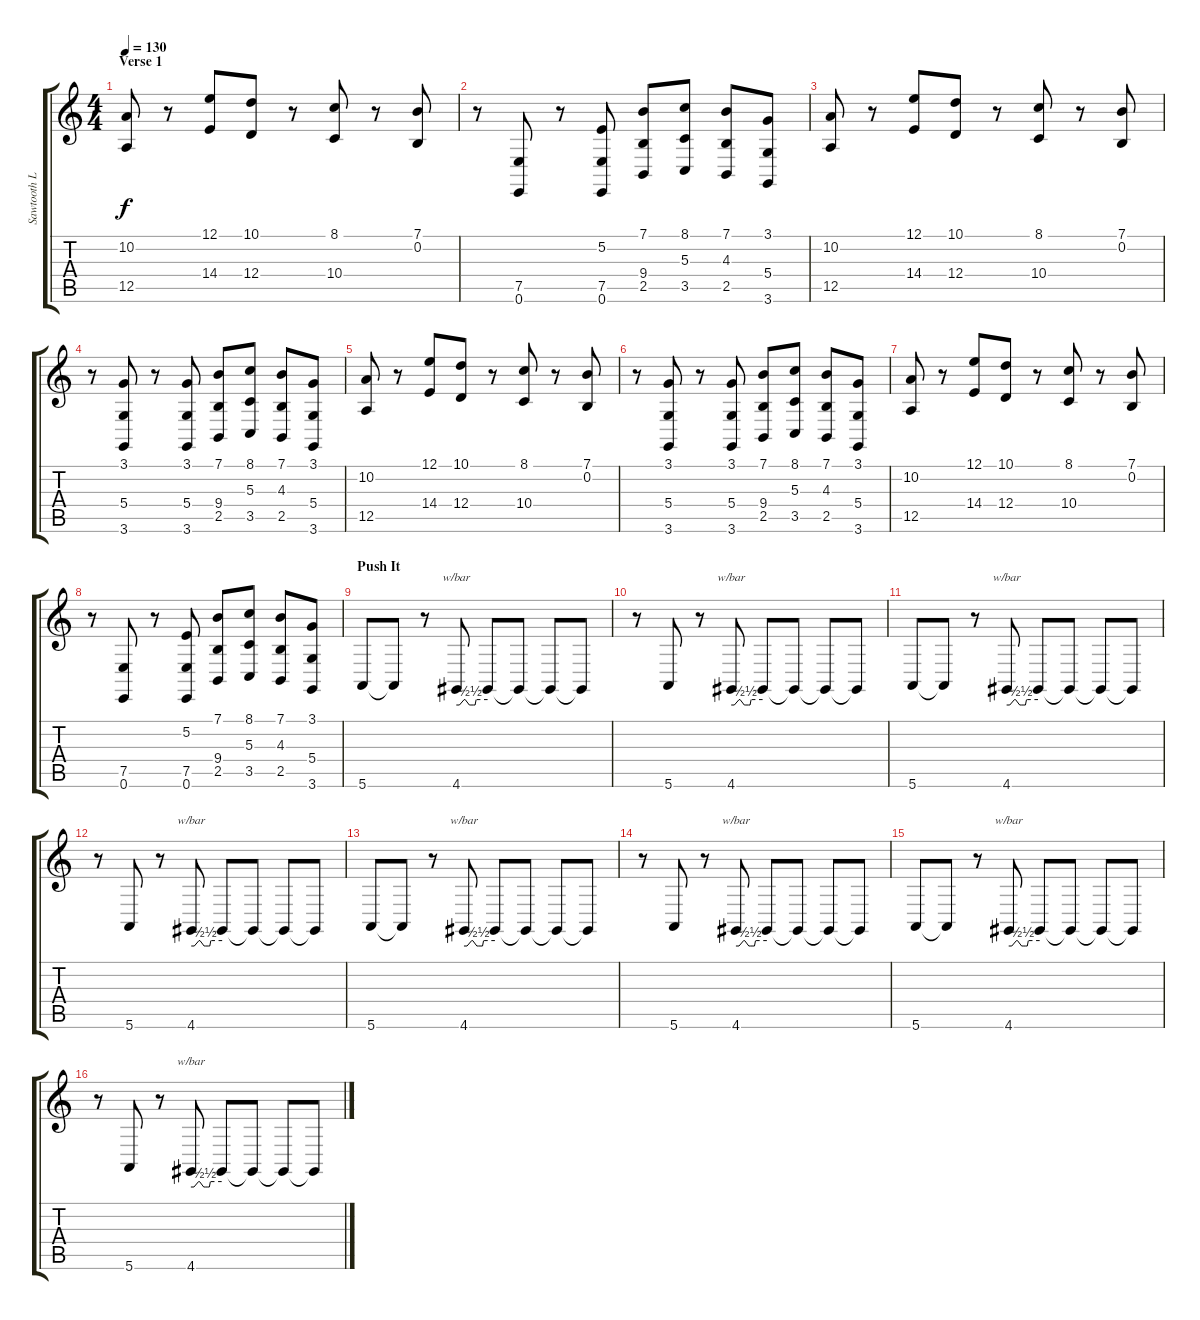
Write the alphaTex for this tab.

\track ("Sawtooth Lead" "Sawtooth L") {instrument lead2sawtooth}
\staff {score tabs}
\tuning (E4 B3 G3 D3 A2 E2) {hide}
\ts (4 4)
\section ("" "Verse 1")
\tempo 130
\clef g2
\ks c
(10.2 12.5).8{dy f volume 15} r.8 (12.1 14.4).8 (10.1 12.4).8 r.8 (8.1 10.4).8 r.8 (7.1 0.2).8 |
r.8 (7.5 0.6).8 r.8 (5.2 7.5 0.6).8 (7.1 9.4 2.5).8 (8.1 5.3 3.5).8 (7.1 4.3 2.5).8 (3.1 5.4 3.6).8 |
(10.2 12.5).8{volume 15} r.8 (12.1 14.4).8 (10.1 12.4).8 r.8 (8.1 10.4).8 r.8 (7.1 0.2).8 |
r.8 (3.1 5.4 3.6).8 r.8 (3.1 5.4 3.6).8 (7.1 9.4 2.5).8 (8.1 5.3 3.5).8 (7.1 4.3 2.5).8 (3.1 5.4 3.6).8 |
(10.2 12.5).8{volume 15} r.8 (12.1 14.4).8 (10.1 12.4).8 r.8 (8.1 10.4).8 r.8 (7.1 0.2).8 |
r.8 (3.1 5.4 3.6).8 r.8 (3.1 5.4 3.6).8 (7.1 9.4 2.5).8 (8.1 5.3 3.5).8 (7.1 4.3 2.5).8 (3.1 5.4 3.6).8 |
(10.2 12.5).8{volume 15} r.8 (12.1 14.4).8 (10.1 12.4).8 r.8 (8.1 10.4).8 r.8 (7.1 0.2).8 |
r.8 (7.5 0.6).8 r.8 (5.2 7.5 0.6).8 (7.1 9.4 2.5).8 (8.1 5.3 3.5).8 (7.1 4.3 2.5).8 (3.1 5.4 3.6).8 |
\section ("" "Push It")
5.6.8{volume 9} 5.6{t}.8 r.8 4.6.8{tbe (custom default 0 0 6 0 15 2 17 2 25 0 28 0 33 0 36 0 38 2 60 2)} 4.6{t}.8 4.6{t}.8 4.6{t}.8 4.6{t}.8 |
r.8 5.6.8 r.8 4.6.8{tbe (custom default 0 0 6 0 15 2 17 2 25 0 28 0 33 0 36 0 38 2 60 2)} 4.6{t}.8 4.6{t}.8 4.6{t}.8 4.6{t}.8 |
5.6.8{volume 9} 5.6{t}.8 r.8 4.6.8{tbe (custom default 0 0 6 0 15 2 17 2 25 0 28 0 33 0 36 0 38 2 60 2)} 4.6{t}.8 4.6{t}.8 4.6{t}.8 4.6{t}.8 |
r.8 5.6.8 r.8 4.6.8{tbe (custom default 0 0 6 0 15 2 17 2 25 0 28 0 33 0 36 0 38 2 60 2)} 4.6{t}.8 4.6{t}.8 4.6{t}.8 4.6{t}.8 |
5.6.8{volume 9} 5.6{t}.8 r.8 4.6.8{tbe (custom default 0 0 6 0 15 2 17 2 25 0 28 0 33 0 36 0 38 2 60 2)} 4.6{t}.8 4.6{t}.8 4.6{t}.8 4.6{t}.8 |
r.8 5.6.8 r.8 4.6.8{tbe (custom default 0 0 6 0 15 2 17 2 25 0 28 0 33 0 36 0 38 2 60 2)} 4.6{t}.8 4.6{t}.8 4.6{t}.8 4.6{t}.8 |
5.6.8{volume 9} 5.6{t}.8 r.8 4.6.8{tbe (custom default 0 0 6 0 15 2 17 2 25 0 28 0 33 0 36 0 38 2 60 2)} 4.6{t}.8 4.6{t}.8 4.6{t}.8 4.6{t}.8 |
r.8 5.6.8 r.8 4.6.8{tbe (custom default 0 0 6 0 15 2 17 2 25 0 28 0 33 0 36 0 38 2 60 2)} 4.6{t}.8 4.6{t}.8 4.6{t}.8 4.6{t}.8
